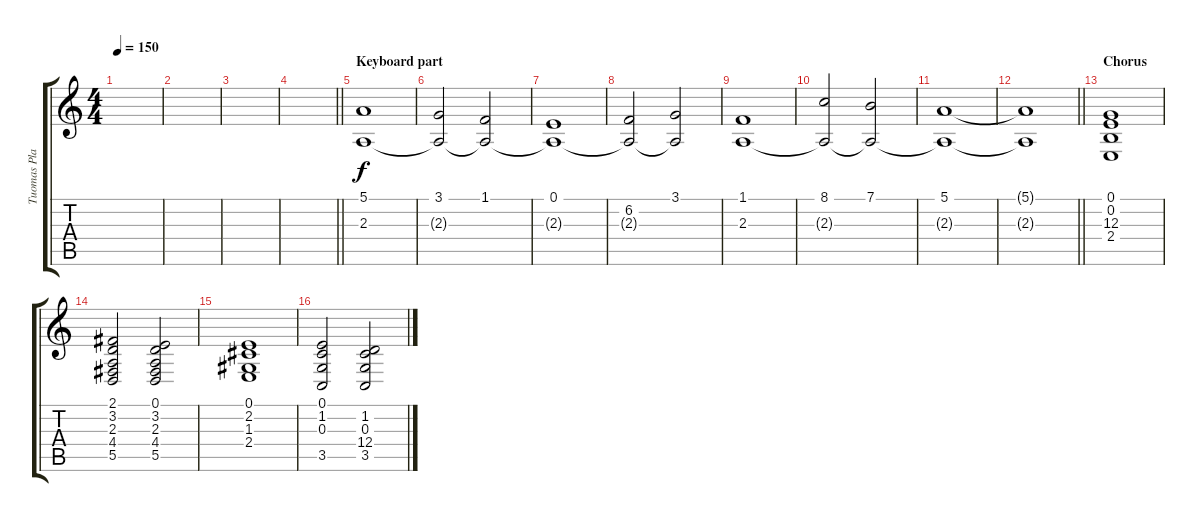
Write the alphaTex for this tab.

\track ("Tuomas Planman" "Tuomas Pla") {instrument lead2sawtooth}
\staff {score tabs}
\tuning (E4 B3 G3 D3 A2 E2) {hide}
\ts (4 4)
\tempo 150
\clef g2
\ks c
|
|
|
\barLineRight lightlight
|
\section ("" "Keyboard part")
(5.1 2.3).1 |
(3.1 2.3{t}).2 (1.1 2.3{t}).2 |
(0.1 2.3{t}).1 |
(6.2 2.3{t}).2 (3.1 2.3{t}).2 |
(1.1 2.3).1 |
(8.1 2.3{t}).2 (7.1 2.3{t}).2 |
(5.1 2.3{t}).1 |
\barLineRight lightlight
(5.1{t} 2.3{t}).1 |
\section ("" "Chorus")
(0.1 0.2 12.3 2.4).1 |
(2.1 3.2 2.3 4.4 5.5).2 (0.1 3.2 2.3 4.4 5.5).2 |
(0.1 2.2 1.3 2.4).1 |
(0.1 1.2 0.3 3.5).2 (1.2 0.3 12.4 3.5).2
